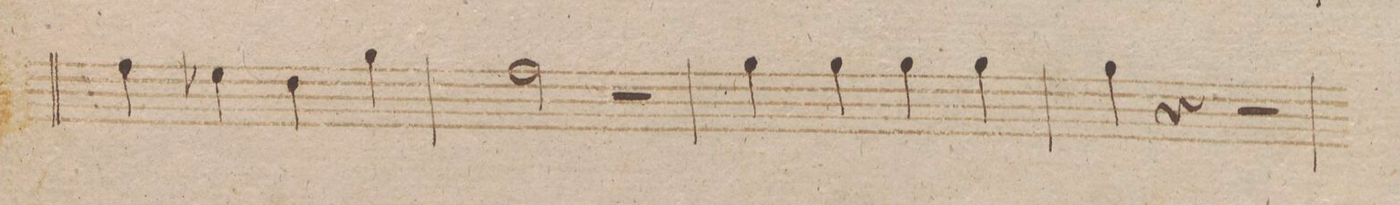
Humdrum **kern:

**kern	**dynam
*I"Flauto 2do	*
*clefG2	*
*k[b-]	*
*met(c|)	*
*M2/2	*
4ff\	.
4ee-X\	.
4dd\	.
4gg\	.
=20	=20
2ff\	.
2r	.
=21	=21
4gg\	.
4gg\	.
4gg\	.
4gg\	.
=22	=22
4gg\	.
4r	.
2r	.
=23	=23
*-	*-
